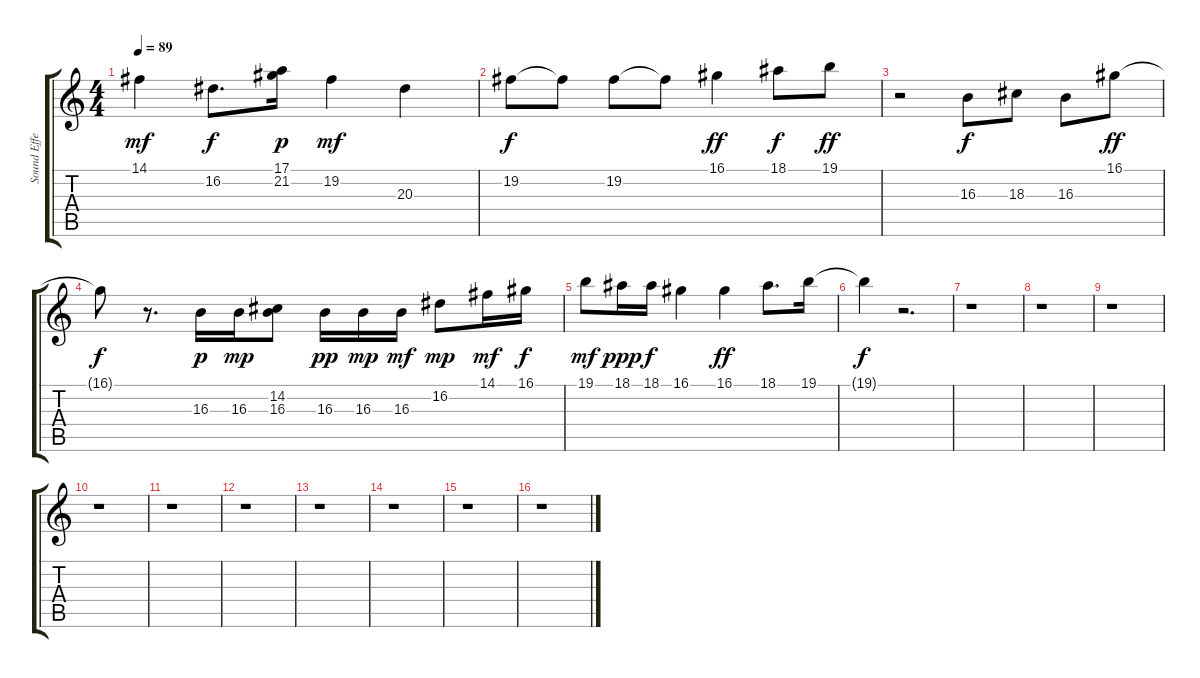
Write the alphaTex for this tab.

\track ("Sound Effect / Vocal" "Sound Effe") {instrument clarinet}
\staff {score tabs}
\tuning (E4 B3 G3 D3 A2 E2) {hide}
\ts (4 4)
\tempo 89
\clef g2
\ks c
14.1.4{dy mf} 16.2.8{d dy f} (17.1 21.2).16{dy p} 19.2.4{dy mf} 20.3.4 |
19.2.8{dy f} 19.2{t}.8 19.2.8 19.2{t}.8 16.1.4{dy ff} 18.1.8{dy f} 19.1.8{dy ff} |
r.2 16.3.8{dy f} 18.3.8 16.3.8 16.1.8{dy ff} |
16.1{t}.8{dy f} r.8{d} 16.3.16{dy p} 16.3.16{dy mp} (14.2 16.3).8 16.3.16{dy pp} 16.3.16{dy mp} 16.3.16{dy mf} 16.2.8{dy mp} 14.1.16{dy mf} 16.1.16{dy f} |
19.1.8{dy mf} 18.1.16{dy ppp} 18.1.16{dy f} 16.1.4 16.1.4{dy ff} 18.1.8{d} 19.1.16 |
19.1{t}.4{dy f} r.2{d} |
r.1 |
r.1 |
r.1 |
r.1 |
r.1 |
r.1 |
r.1 |
r.1 |
r.1 |
r.1
